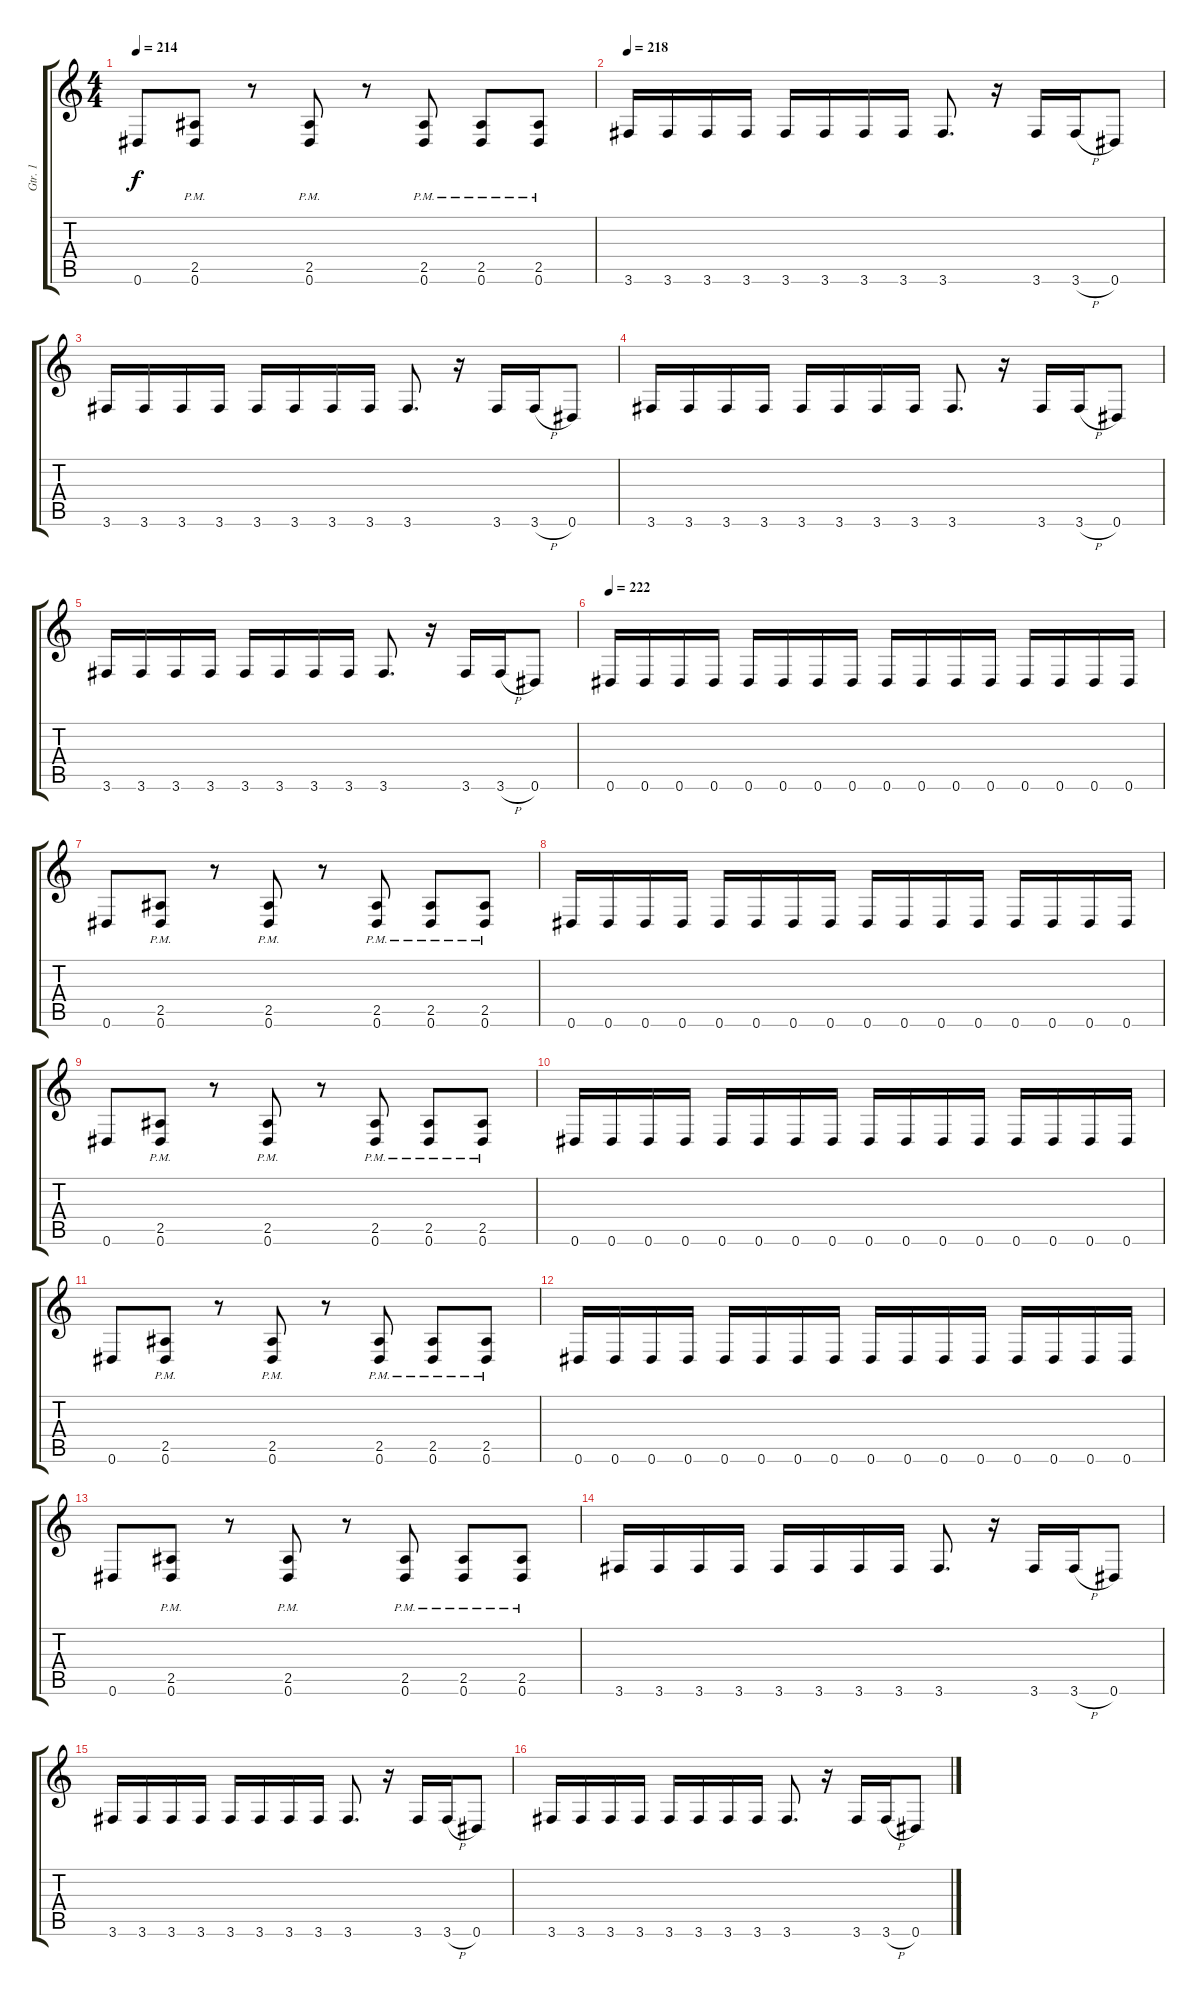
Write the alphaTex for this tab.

\track ("Gtr. 1" "Gtr. 1") {instrument overdrivenguitar}
\staff {score tabs}
\tuning (Eb4 Bb3 Gb3 Db3 Ab2 Eb2) {hide}
\ts (4 4)
\tempo 214
\clef g2
\ks c
0.6.8{dy f} (2.5{pm} 0.6{pm}).8 r.8 (2.5{pm} 0.6{pm}).8 r.8 (2.5{pm} 0.6{pm}).8 (2.5{pm} 0.6{pm}).8 (2.5{pm} 0.6{pm}).8 |
\tempo 218
3.6.16 3.6.16 3.6.16 3.6.16 3.6.16 3.6.16 3.6.16 3.6.16 3.6.8{d} r.16 3.6.16 3.6{h}.16 0.6.8 |
3.6.16 3.6.16 3.6.16 3.6.16 3.6.16 3.6.16 3.6.16 3.6.16 3.6.8{d} r.16 3.6.16 3.6{h}.16 0.6.8 |
3.6.16 3.6.16 3.6.16 3.6.16 3.6.16 3.6.16 3.6.16 3.6.16 3.6.8{d} r.16 3.6.16 3.6{h}.16 0.6.8 |
3.6.16 3.6.16 3.6.16 3.6.16 3.6.16 3.6.16 3.6.16 3.6.16 3.6.8{d} r.16 3.6.16 3.6{h}.16 0.6.8 |
\tempo 222
0.6.16 0.6.16 0.6.16 0.6.16 0.6.16 0.6.16 0.6.16 0.6.16 0.6.16 0.6.16 0.6.16 0.6.16 0.6.16 0.6.16 0.6.16 0.6.16 |
0.6.8 (2.5{pm} 0.6{pm}).8 r.8 (2.5{pm} 0.6{pm}).8 r.8 (2.5{pm} 0.6{pm}).8 (2.5{pm} 0.6{pm}).8 (2.5{pm} 0.6{pm}).8 |
0.6.16 0.6.16 0.6.16 0.6.16 0.6.16 0.6.16 0.6.16 0.6.16 0.6.16 0.6.16 0.6.16 0.6.16 0.6.16 0.6.16 0.6.16 0.6.16 |
0.6.8 (2.5{pm} 0.6{pm}).8 r.8 (2.5{pm} 0.6{pm}).8 r.8 (2.5{pm} 0.6{pm}).8 (2.5{pm} 0.6{pm}).8 (2.5{pm} 0.6{pm}).8 |
0.6.16 0.6.16 0.6.16 0.6.16 0.6.16 0.6.16 0.6.16 0.6.16 0.6.16 0.6.16 0.6.16 0.6.16 0.6.16 0.6.16 0.6.16 0.6.16 |
0.6.8 (2.5{pm} 0.6{pm}).8 r.8 (2.5{pm} 0.6{pm}).8 r.8 (2.5{pm} 0.6{pm}).8 (2.5{pm} 0.6{pm}).8 (2.5{pm} 0.6{pm}).8 |
0.6.16 0.6.16 0.6.16 0.6.16 0.6.16 0.6.16 0.6.16 0.6.16 0.6.16 0.6.16 0.6.16 0.6.16 0.6.16 0.6.16 0.6.16 0.6.16 |
0.6.8 (2.5{pm} 0.6{pm}).8 r.8 (2.5{pm} 0.6{pm}).8 r.8 (2.5{pm} 0.6{pm}).8 (2.5{pm} 0.6{pm}).8 (2.5{pm} 0.6{pm}).8 |
3.6.16 3.6.16 3.6.16 3.6.16 3.6.16 3.6.16 3.6.16 3.6.16 3.6.8{d} r.16 3.6.16 3.6{h}.16 0.6.8 |
3.6.16 3.6.16 3.6.16 3.6.16 3.6.16 3.6.16 3.6.16 3.6.16 3.6.8{d} r.16 3.6.16 3.6{h}.16 0.6.8 |
3.6.16 3.6.16 3.6.16 3.6.16 3.6.16 3.6.16 3.6.16 3.6.16 3.6.8{d} r.16 3.6.16 3.6{h}.16 0.6.8
